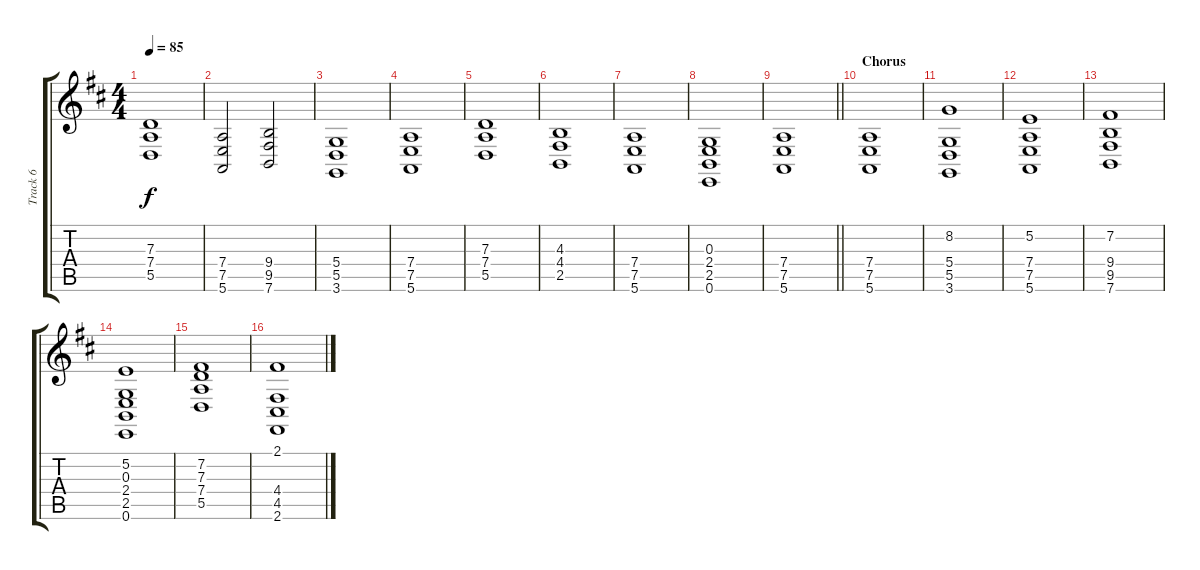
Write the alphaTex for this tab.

\track ("Track 6" "Track 6") {instrument stringensemble1}
\staff {score tabs}
\tuning (E4 B3 G3 D3 A2 E2) {hide}
\ts (4 4)
\tempo 85
\clef g2
\ks d
(7.3 7.4 5.5).1{dy f} |
(7.4 7.5 5.6).2 (9.4 9.5 7.6).2 |
(5.4 5.5 3.6).1 |
(7.4 7.5 5.6).1 |
(7.3 7.4 5.5).1 |
(4.3 4.4 2.5).1 |
(7.4 7.5 5.6).1 |
(0.3 2.4 2.5 0.6).1 |
\barLineRight lightlight
(7.4 7.5 5.6).1 |
\section ("" "Chorus")
(7.4 7.5 5.6).1 |
(8.2 5.4 5.5 3.6).1 |
(5.2 7.4 7.5 5.6).1 |
(7.2 9.4 9.5 7.6).1 |
(5.2 0.3 2.4 2.5 0.6).1 |
(7.2 7.3 7.4 5.5).1 |
(2.1 4.4 4.5 2.6).1
